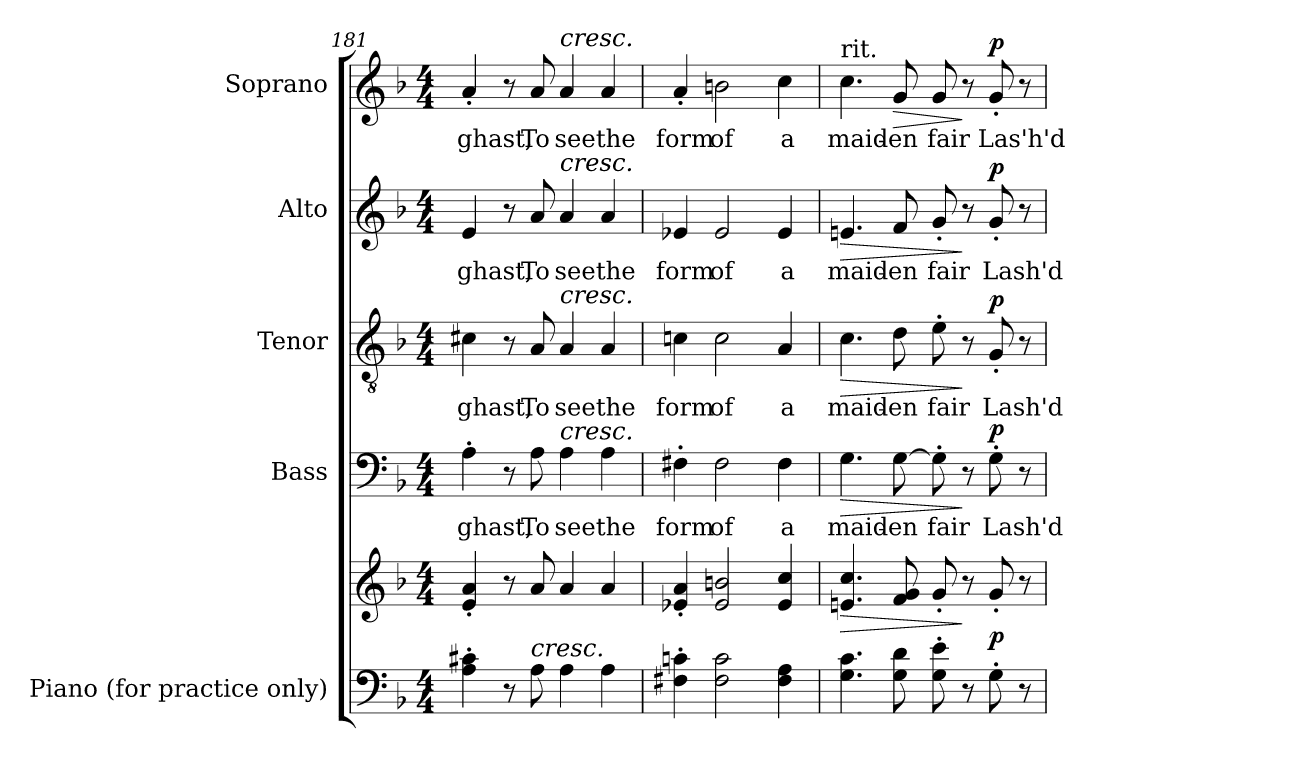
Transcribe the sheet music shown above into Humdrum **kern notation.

**kern	**kern	**dynam	**kern	**text	**dynam	**kern	**text	**dynam	**kern	**text	**dynam	**kern	**text	**dynam
*part5	*part5	*part5	*part4	*part4	*part4	*part3	*part3	*part3	*part2	*part2	*part2	*part1	*part1	*part1
*staff6	*staff5	*staff5/6	*staff4	*staff4	*staff4	*staff3	*staff3	*staff3	*staff2	*staff2	*staff2	*staff1	*staff1	*staff1
*I"Piano (for  practice only)	*	*	*I"Bass	*	*	*I"Tenor	*	*	*I"Alto	*	*	*I"Soprano	*	*
*I'Pno.	*	*	*I'B.	*	*	*I'T.	*	*	*I'A.	*	*	*I'S.	*	*
*clefF4	*clefG2	*	*clefF4	*	*	*clefGv2	*	*	*clefG2	*	*	*clefG2	*	*
*	*	*	*	*	*	*ITrd7c12	*	*	*	*	*	*	*	*
*k[b-]	*k[b-]	*	*k[b-]	*	*	*k[b-]	*	*	*k[b-]	*	*	*k[b-]	*	*
*F:	*F:	*	*F:	*	*	*F:	*	*	*F:	*	*	*F:	*	*
*M4/4	*M4/4	*	*M4/4	*	*	*M4/4	*	*	*M4/4	*	*	*M4/4	*	*
=181	=181	=181	=181	=181	=181	=181	=181	=181	=181	=181	=181	=181	=181	=181
!	!	!	!	!LO:LY:b:color=#000000	!	!	!	!	!	!	!	!	!	!
!	!	!	!	!	!	!	!LO:LY:b:color=#000000	!	!	!	!	!	!	!
!	!	!	!	!	!	!	!	!	!	!LO:LY:b:color=#000000	!	!	!	!
!	!	!	!	!	!	!	!	!	!	!	!	!	!LO:LY:b:color=#000000	!
4Ai\' 4c#Xi'	4ei/' 4ai'	.	4A'i\	-ghast,	.	4C#Xi\	-ghast,	.	4ei/	-ghast,	.	4a'i/	-ghast,	.
8r	8r	.	8r	.	.	8r	.	.	8r	.	.	8r	.	.
!	!	!	!	!LO:LY:b:color=#000000	!	!	!	!	!	!	!	!	!	!
!	!	!	!	!	!	!	!LO:LY:b:color=#000000	!	!	!	!	!	!	!
!	!	!	!	!	!	!	!	!	!	!LO:LY:b:color=#000000	!	!	!	!
!LO:TX:a:i:t=cresc.	!	!	!	!	!	!	!	!	!	!	!	!	!	!
!	!	!	!	!	!	!	!	!	!	!	!	!	!LO:LY:b:color=#000000	!
8Ai\	8ai/	.	8Ai\	To	.	8AAi/	To	.	8ai/	To	.	8ai/	To	.
!	!	!	!	!LO:LY:b:color=#000000	!	!	!	!	!	!	!	!	!	!
!	!	!	!	!	!	!	!LO:LY:b:color=#000000	!	!	!	!	!	!	!
!	!	!	!	!	!	!	!	!	!	!LO:LY:b:color=#000000	!	!	!	!
!	!	!	!	!	!	!	!	!	!	!	!	!LO:TX:a:i:t=cresc.	!	!
!	!	!	!	!	!	!	!	!	!LO:TX:a:i:t=cresc.	!	!	!	!	!
!	!	!	!	!	!	!LO:TX:a:i:t=cresc.	!	!	!	!	!	!	!	!
!	!	!	!LO:TX:a:i:t=cresc.	!	!	!	!	!	!	!	!	!	!	!
!	!	!	!	!	!	!	!	!	!	!	!	!	!LO:LY:b:color=#000000	!
4Ai\	4ai/	.	4Ai\	see	.	4AAi/	see	.	4ai/	see	.	4ai/	see	.
!	!	!	!	!LO:LY:b:color=#000000	!	!	!	!	!	!	!	!	!	!
!	!	!	!	!	!	!	!LO:LY:b:color=#000000	!	!	!	!	!	!	!
!	!	!	!	!	!	!	!	!	!	!LO:LY:b:color=#000000	!	!	!	!
!	!	!	!	!	!	!	!	!	!	!	!	!	!LO:LY:b:color=#000000	!
4Ai\	4ai/	.	4Ai\	the	.	4AAi/	the	.	4ai/	the	.	4ai/	the	.
!!LO:PB:g=z
=182	=182	=182	=182	=182	=182	=182	=182	=182	=182	=182	=182	=182	=182	=182
!	!	!	!	!LO:LY:b:color=#000000	!	!	!	!	!	!	!	!	!	!
!	!	!	!	!	!	!	!LO:LY:b:color=#000000	!	!	!	!	!	!	!
!	!	!	!	!	!	!	!	!	!	!LO:LY:b:color=#000000	!	!	!	!
!	!	!	!	!	!	!	!	!	!	!	!	!	!LO:LY:b:color=#000000	!
4F#Xi\' 4cni'	4e-Xi/' 4ai'	.	4F#X'i\	form	.	4Cni\	form	.	4e-Xi/	form	.	4a'i/	form	.
!	!	!	!	!LO:LY:b:color=#000000	!	!	!	!	!	!	!	!	!	!
!	!	!	!	!	!	!	!LO:LY:b:color=#000000	!	!	!	!	!	!	!
!	!	!	!	!	!	!	!	!	!	!LO:LY:b:color=#000000	!	!	!	!
!	!	!	!	!	!	!	!	!	!	!	!	!	!LO:LY:b:color=#000000	!
2F#i\ 2ci	2e-i/ 2bni	.	2F#i\	of	.	2Ci\	of	.	2e-i/	of	.	2bni\	of	.
!	!	!	!	!LO:LY:b:color=#000000	!	!	!	!	!	!	!	!	!	!
!	!	!	!	!	!	!	!LO:LY:b:color=#000000	!	!	!	!	!	!	!
!	!	!	!	!	!	!	!	!	!	!LO:LY:b:color=#000000	!	!	!	!
!	!	!	!	!	!	!	!	!	!	!	!	!	!LO:LY:b:color=#000000	!
4F#i\ 4Ai	4e-i/ 4cci	.	4F#i\	a	.	4AAi/	a	.	4e-i/	a	.	4cci\	a	.
=183	=183	=183	=183	=183	=183	=183	=183	=183	=183	=183	=183	=183	=183	=183
!	!	!LO:HP:b	!	!	!	!	!	!	!	!	!	!	!	!
!	!	!	!	!LO:LY:b:color=#000000	!LO:HP:b	!	!	!	!	!	!	!	!	!
!	!	!	!	!	!	!	!LO:LY:b:color=#000000	!LO:HP:b	!	!	!	!	!	!
!	!	!	!	!	!	!	!	!	!	!LO:LY:b:color=#000000	!LO:HP:b	!	!	!
!	!	!	!	!	!	!	!	!	!	!	!	!LO:TX:t=rit.	!	!
!	!	!	!	!	!	!	!	!	!	!	!	!	!LO:LY:b:color=#000000	!
4.Gi\ 4.ci	4.eni/ 4.cci	>	4.Gi\	maid-	>	4.Ci\	maid-	>	4.eni/	maid-	>	4.cci\	maid-	.
!	!	!	!	!LO:LY:b:color=#000000	!	!	!	!	!	!	!	!	!	!
!	!	!	!	!	!	!	!LO:LY:b:color=#000000	!	!	!	!	!	!	!
!	!	!	!	!	!	!	!	!	!	!LO:LY:b:color=#000000	!	!	!	!
!	!	!	!	!	!	!	!	!	!	!	!	!	!LO:LY:b:color=#000000	!LO:HP:b
8Gi\ 8di	8fi/ 8gi	.	[>8Gi\	-en	.	8Di\	-en	.	8fi/	-en	.	8gi/	-en	>
!	!	!	!	!LO:LY:b:color=#000000	!	!	!	!	!	!	!	!	!	!
!	!	!	!	!	!	!	!LO:LY:b:color=#000000	!	!	!	!	!	!	!
!	!	!	!	!	!	!	!	!	!	!LO:LY:b:color=#000000	!	!	!	!
!	!	!	!	!	!	!	!	!	!	!	!	!	!LO:LY:b:color=#000000	!
8Gi\' 8ei'	8g'i/	.	8G'i\]	fair	.	8E'i\	fair	.	8g'i/	fair	.	8gi/	fair	.
8r	8r	]	8r	.	]	8r	.	]	8r	.	]	8r	.	]
!	!	!	!	!LO:LY:b:color=#000000	!	!	!	!	!	!	!	!	!	!
!	!	!	!	!	!	!	!LO:LY:b:color=#000000	!	!	!	!	!	!	!
!	!	!	!	!	!	!	!	!	!	!LO:LY:b:color=#000000	!	!	!	!
!	!	!	!	!	!	!	!	!	!	!	!	!	!LO:LY:b:color=#000000	!
8G'i\	8g'i/	p	8G'i\	Lash'd	p	8GG'i/	Lash'd	p	8g'i/	Lash'd	p	8g'i/	Las'h'd	p
8r	8r	.	8r	.	.	8r	.	.	8r	.	.	8r	.	.
=	=	=	=	=	=	=	=	=	=	=	=	=	=	=
*-	*-	*-	*-	*-	*-	*-	*-	*-	*-	*-	*-	*-	*-	*-
